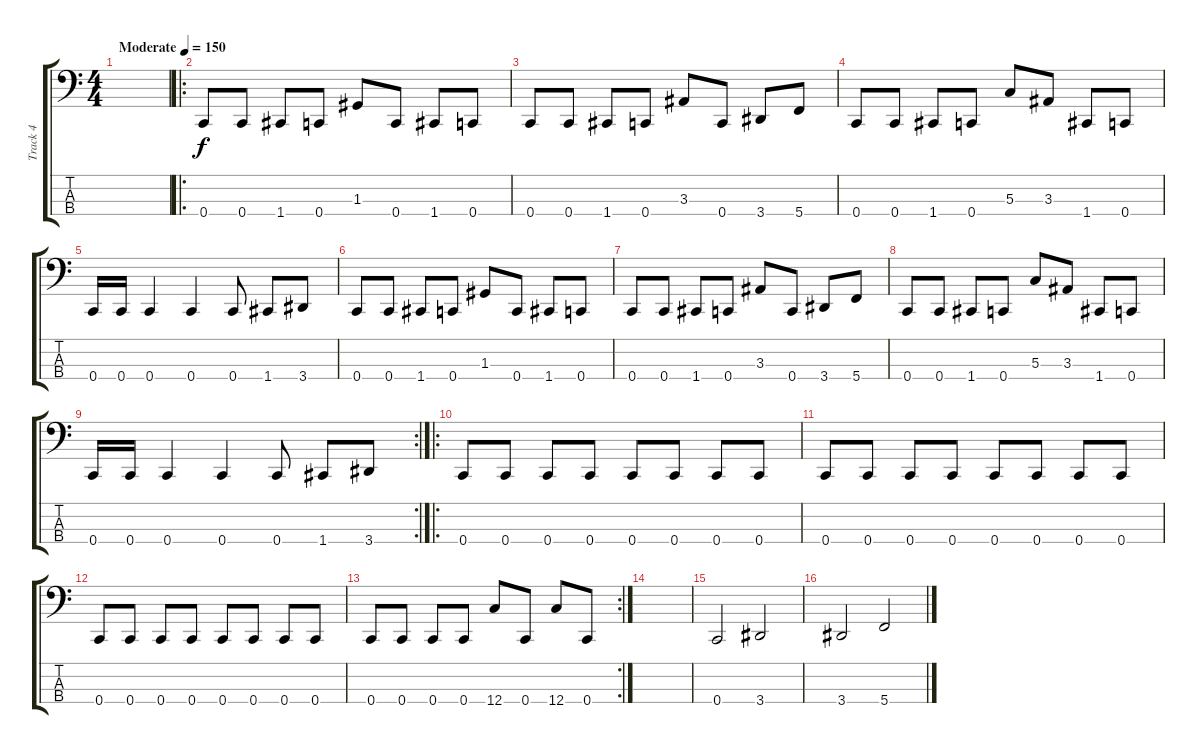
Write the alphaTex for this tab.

\track ("Track 4" "Track 4") {instrument electricbasspick}
\staff {score tabs}
\tuning (F2 C2 G1 C1) {hide}
\ts (4 4)
\tempo (150 "Moderate")
\clef f4
\ks c
|
\ro
0.4.8 0.4.8 1.4.8 0.4.8 1.3.8 0.4.8 1.4.8 0.4.8 |
0.4.8 0.4.8 1.4.8 0.4.8 3.3.8 0.4.8 3.4.8 5.4.8 |
0.4.8 0.4.8 1.4.8 0.4.8 5.3.8 3.3.8 1.4.8 0.4.8 |
0.4.16 0.4.16 0.4.4 0.4.4 0.4.8 1.4.8 3.4.8 |
0.4.8 0.4.8 1.4.8 0.4.8 1.3.8 0.4.8 1.4.8 0.4.8 |
0.4.8 0.4.8 1.4.8 0.4.8 3.3.8 0.4.8 3.4.8 5.4.8 |
0.4.8 0.4.8 1.4.8 0.4.8 5.3.8 3.3.8 1.4.8 0.4.8 |
\rc 2
0.4.16 0.4.16 0.4.4 0.4.4 0.4.8 1.4.8 3.4.8 |
\ro
0.4.8 0.4.8 0.4.8 0.4.8 0.4.8 0.4.8 0.4.8 0.4.8 |
0.4.8 0.4.8 0.4.8 0.4.8 0.4.8 0.4.8 0.4.8 0.4.8 |
0.4.8 0.4.8 0.4.8 0.4.8 0.4.8 0.4.8 0.4.8 0.4.8 |
\rc 2
0.4.8 0.4.8 0.4.8 0.4.8 12.4.8 0.4.8 12.4.8 0.4.8 |
|
0.4.2 3.4.2 |
3.4.2 5.4.2
